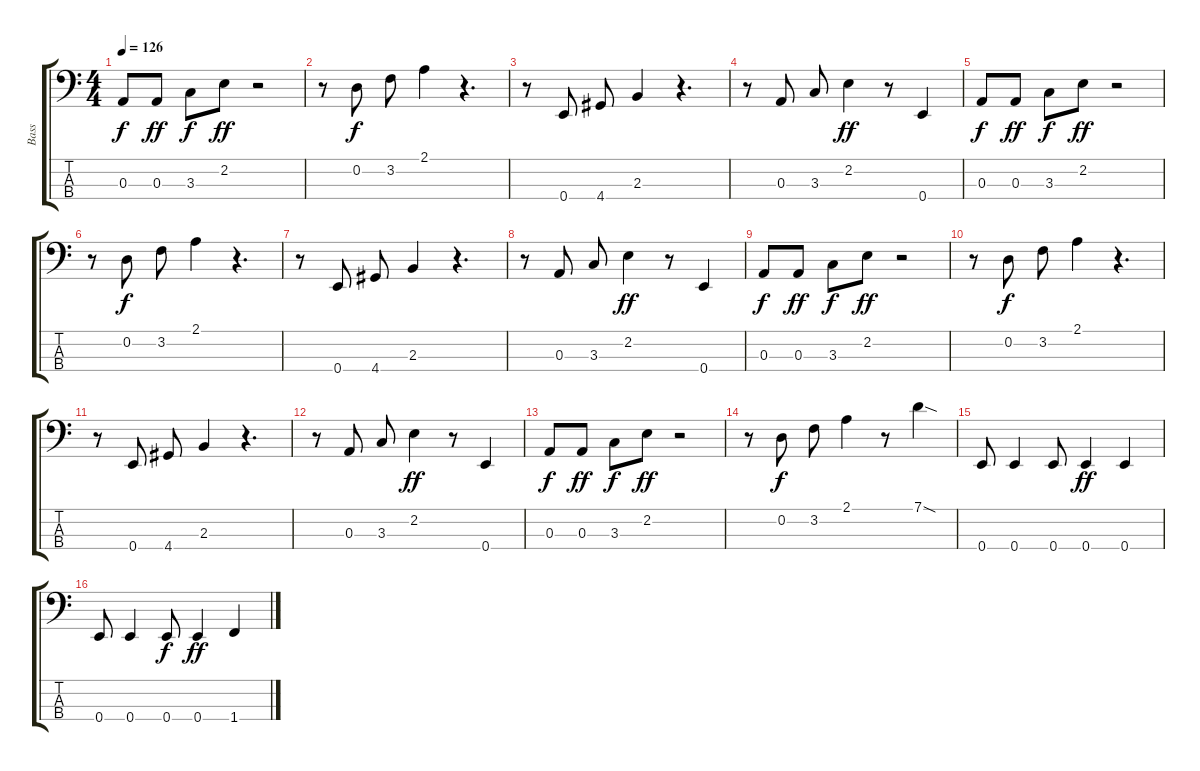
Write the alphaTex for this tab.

\track ("Bass" "Bass") {instrument electricbassfinger}
\staff {score tabs}
\tuning (G2 D2 A1 E1) {hide}
\ts (4 4)
\tempo 126
\clef f4
\ks c
0.3.8{dy f} 0.3.8{dy ff} 3.3.8{dy f} 2.2.8{dy ff} r.2 |
r.8 0.2.8{dy f} 3.2.8 2.1.4 r.4{d} |
r.8 0.4.8 4.4.8 2.3.4 r.4{d} |
r.8 0.3.8 3.3.8 2.2.4{dy ff} r.8 0.4.4 |
0.3.8{dy f} 0.3.8{dy ff} 3.3.8{dy f} 2.2.8{dy ff} r.2 |
r.8 0.2.8{dy f} 3.2.8 2.1.4 r.4{d} |
r.8 0.4.8 4.4.8 2.3.4 r.4{d} |
r.8 0.3.8 3.3.8 2.2.4{dy ff} r.8 0.4.4 |
0.3.8{dy f} 0.3.8{dy ff} 3.3.8{dy f} 2.2.8{dy ff} r.2 |
r.8 0.2.8{dy f} 3.2.8 2.1.4 r.4{d} |
r.8 0.4.8 4.4.8 2.3.4 r.4{d} |
r.8 0.3.8 3.3.8 2.2.4{dy ff} r.8 0.4.4 |
0.3.8{dy f} 0.3.8{dy ff} 3.3.8{dy f} 2.2.8{dy ff} r.2 |
r.8 0.2.8{dy f} 3.2.8 2.1.4 r.8 7.1{sod}.4 |
0.4.8 0.4.4 0.4.8 0.4.4{dy ff} 0.4.4 |
0.4.8 0.4.4 0.4.8{dy f} 0.4.4{dy ff} 1.4.4
